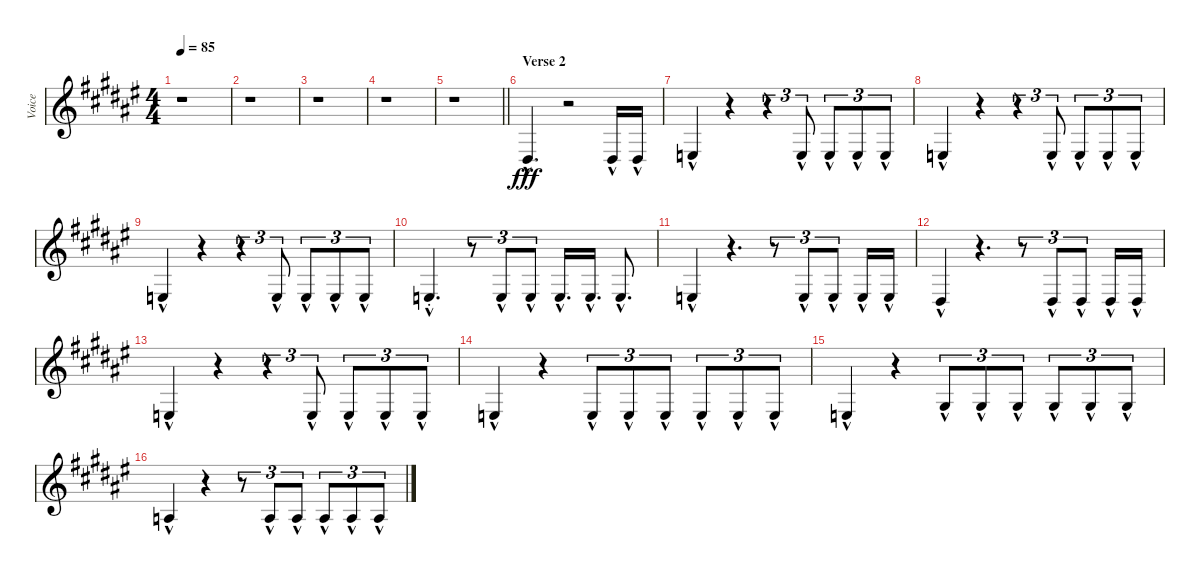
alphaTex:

\track ("Voice" "Voice") {instrument lead1square}
\staff {score}
\tuning (E4 B3 G3 D3 A2 E2 B1) {hide}
\ts (4 4)
\tempo 85
\clef g2
\ks f#
r.1{dy fff} |
r.1 |
r.1 |
r.1 |
\barLineRight lightlight
r.1 |
\section ("" "Verse 2")
1.4{hac}.4{d} r.2 1.4{hac}.16 1.4{hac}.16 |
2.4{hac}.4 r.4 r.4{tu (3 2)} 2.4{hac}.8{tu (3 2)} 2.4{hac}.8{tu (3 2)} 2.4{hac}.8{tu (3 2)} 2.4{hac}.8{tu (3 2)} |
2.4{hac}.4 r.4 r.4{tu (3 2)} 2.4{hac}.8{tu (3 2)} 2.4{hac}.8{tu (3 2)} 2.4{hac}.8{tu (3 2)} 2.4{hac}.8{tu (3 2)} |
2.4{hac}.4 r.4 r.4{tu (3 2)} 2.4{hac}.8{tu (3 2)} 2.4{hac}.8{tu (3 2)} 2.4{hac}.8{tu (3 2)} 2.4{hac}.8{tu (3 2)} |
2.4{hac st}.4{d} r.8{tu (3 2)} 2.4{hac}.8{tu (3 2)} 2.4{hac}.8{tu (3 2)} 2.4{hac}.16{d} 2.4{hac}.16{d} 2.4{hac}.8{d} |
2.4{hac}.4 r.4{d} r.8{tu (3 2)} 2.4{hac}.8{tu (3 2)} 2.4{hac}.8{tu (3 2)} 2.4{hac}.16 2.4{hac}.16 |
1.4{hac}.4 r.4{d} r.8{tu (3 2)} 1.4{hac}.8{tu (3 2)} 1.4{hac}.8{tu (3 2)} 1.4{hac}.16 1.4{hac}.16 |
2.4{hac}.4 r.4 r.4{tu (3 2)} 2.4{hac}.8{tu (3 2)} 2.4{hac}.8{tu (3 2)} 2.4{hac}.8{tu (3 2)} 2.4{hac}.8{tu (3 2)} |
2.4{hac}.4 r.4 2.4{hac}.8{tu (3 2)} 2.4{hac}.8{tu (3 2)} 2.4{hac}.8{tu (3 2)} 2.4{hac}.8{tu (3 2)} 2.4{hac}.8{tu (3 2)} 2.4{hac}.8{tu (3 2)} |
2.4{hac}.4 r.4 1.3{hac}.8{tu (3 2)} 1.3{hac}.8{tu (3 2)} 1.3{hac}.8{tu (3 2)} 1.3{hac}.8{tu (3 2)} 1.3{hac}.8{tu (3 2)} 1.3{hac}.8{tu (3 2)} |
2.3{hac}.4 r.4 r.8{tu (3 2)} 2.3{hac}.8{tu (3 2)} 2.3{hac}.8{tu (3 2)} 2.3{hac}.8{tu (3 2)} 2.3{hac}.8{tu (3 2)} 2.3{hac}.8{tu (3 2)}
